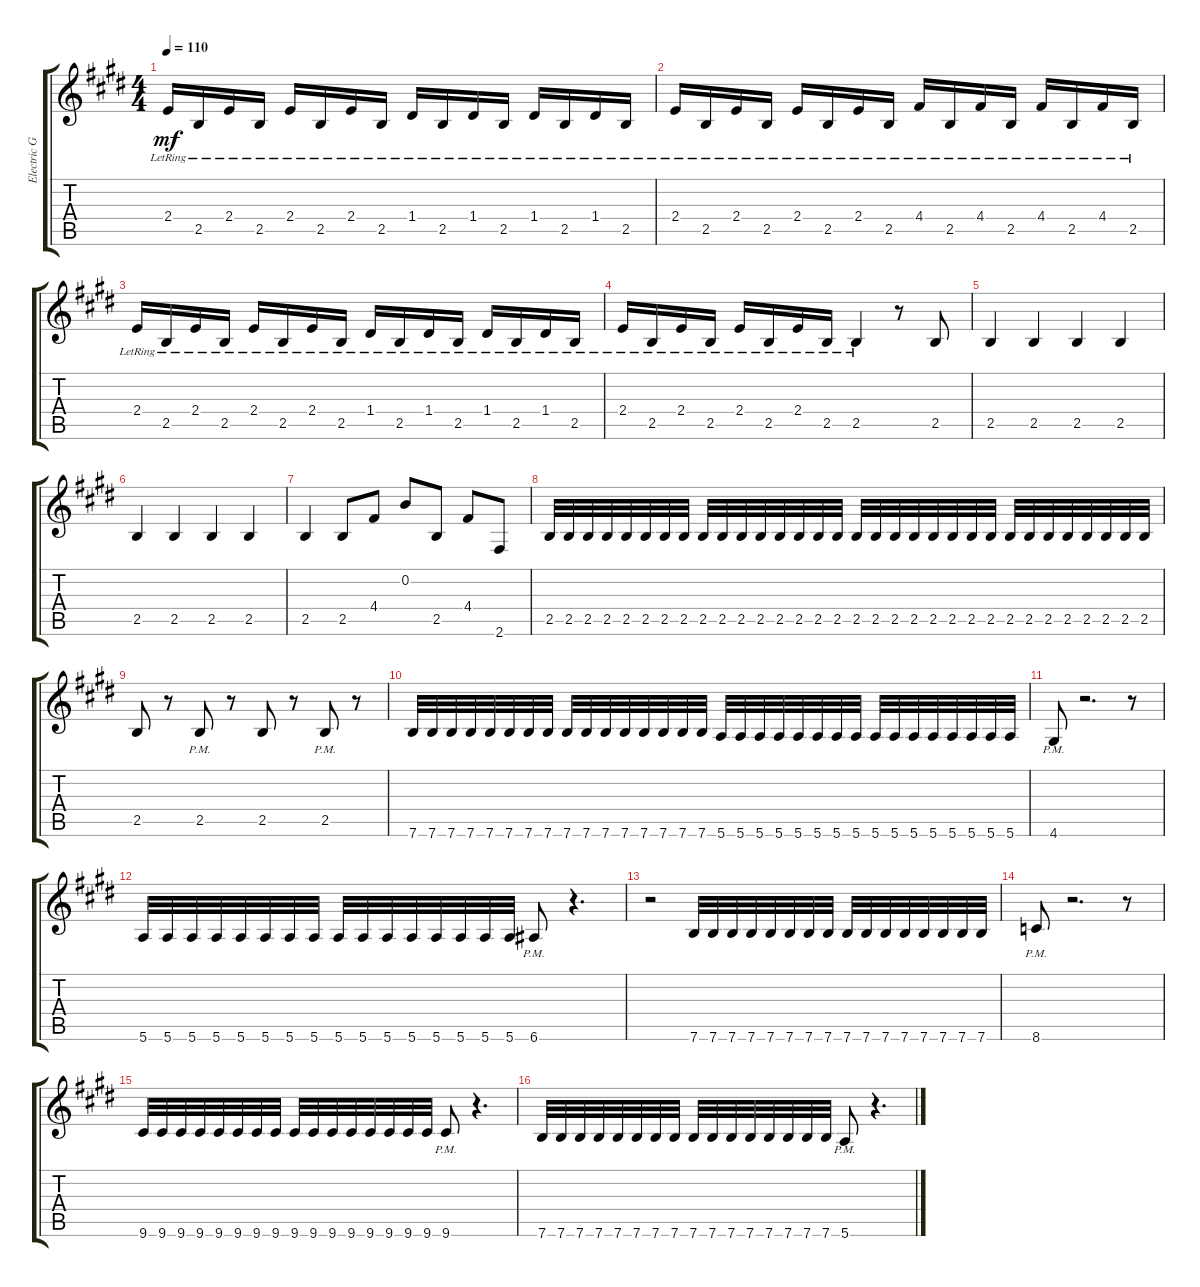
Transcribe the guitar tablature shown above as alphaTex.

\track ("Electric Guitar 3" "Electric G") {instrument distortionguitar}
\staff {score tabs}
\tuning (E4 B3 G3 D3 A2 E2) {hide}
\ts (4 4)
\tempo 110
\clef g2
\ks e
2.4{lr}.16{dy mf} 2.5{lr}.16 2.4{lr}.16 2.5{lr}.16 2.4{lr}.16 2.5{lr}.16 2.4{lr}.16 2.5{lr}.16 1.4{lr}.16 2.5{lr}.16 1.4{lr}.16 2.5{lr}.16 1.4{lr}.16 2.5{lr}.16 1.4{lr}.16 2.5{lr}.16 |
2.4{lr}.16 2.5{lr}.16 2.4{lr}.16 2.5{lr}.16 2.4{lr}.16 2.5{lr}.16 2.4{lr}.16 2.5{lr}.16 4.4{lr}.16 2.5{lr}.16 4.4{lr}.16 2.5{lr}.16 4.4{lr}.16 2.5{lr}.16 4.4{lr}.16 2.5{lr}.16 |
2.4{lr}.16 2.5{lr}.16 2.4{lr}.16 2.5{lr}.16 2.4{lr}.16 2.5{lr}.16 2.4{lr}.16 2.5{lr}.16 1.4{lr}.16 2.5{lr}.16 1.4{lr}.16 2.5{lr}.16 1.4{lr}.16 2.5{lr}.16 1.4{lr}.16 2.5{lr}.16 |
2.4{lr}.16 2.5{lr}.16 2.4{lr}.16 2.5{lr}.16 2.4{lr}.16 2.5{lr}.16 2.4{lr}.16 2.5{lr}.16 2.5{lr}.4 r.8 2.5.8 |
2.5.4 2.5.4 2.5.4 2.5.4 |
2.5.4 2.5.4 2.5.4 2.5.4 |
2.5.4 2.5.8 4.4.8 0.2.8 2.5.8 4.4.8 2.6.8 |
2.5.32 2.5.32 2.5.32 2.5.32 2.5.32 2.5.32 2.5.32 2.5.32 2.5.32 2.5.32 2.5.32 2.5.32 2.5.32 2.5.32 2.5.32 2.5.32 2.5.32 2.5.32 2.5.32 2.5.32 2.5.32 2.5.32 2.5.32 2.5.32 2.5.32 2.5.32 2.5.32 2.5.32 2.5.32 2.5.32 2.5.32 2.5.32 |
2.5.8 r.8 2.5{pm}.8 r.8 2.5.8 r.8 2.5{pm}.8 r.8 |
7.6.32 7.6.32 7.6.32 7.6.32 7.6.32 7.6.32 7.6.32 7.6.32 7.6.32 7.6.32 7.6.32 7.6.32 7.6.32 7.6.32 7.6.32 7.6.32 5.6.32 5.6.32 5.6.32 5.6.32 5.6.32 5.6.32 5.6.32 5.6.32 5.6.32 5.6.32 5.6.32 5.6.32 5.6.32 5.6.32 5.6.32 5.6.32 |
4.6{pm}.8 r.2{d} r.8 |
5.6.32 5.6.32 5.6.32 5.6.32 5.6.32 5.6.32 5.6.32 5.6.32 5.6.32 5.6.32 5.6.32 5.6.32 5.6.32 5.6.32 5.6.32 5.6.32 6.6{pm}.8 r.4{d} |
r.2 7.6.32 7.6.32 7.6.32 7.6.32 7.6.32 7.6.32 7.6.32 7.6.32 7.6.32 7.6.32 7.6.32 7.6.32 7.6.32 7.6.32 7.6.32 7.6.32 |
8.6{pm}.8 r.2{d} r.8 |
9.6.32 9.6.32 9.6.32 9.6.32 9.6.32 9.6.32 9.6.32 9.6.32 9.6.32 9.6.32 9.6.32 9.6.32 9.6.32 9.6.32 9.6.32 9.6.32 9.6{pm}.8 r.4{d} |
7.6.32 7.6.32 7.6.32 7.6.32 7.6.32 7.6.32 7.6.32 7.6.32 7.6.32 7.6.32 7.6.32 7.6.32 7.6.32 7.6.32 7.6.32 7.6.32 5.6{pm}.8 r.4{d}
